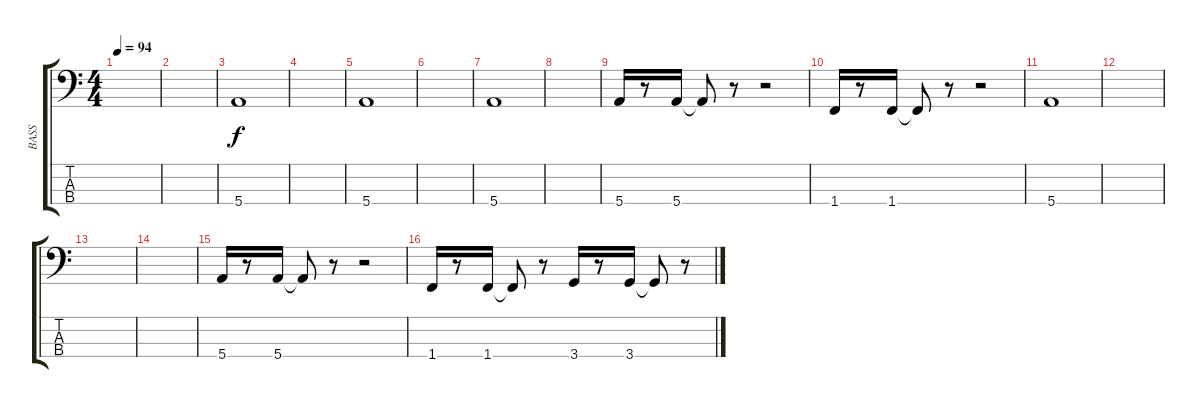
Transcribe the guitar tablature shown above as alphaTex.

\track ("BASS" "BASS") {instrument electricbassfinger}
\staff {score tabs}
\tuning (G2 D2 A1 E1) {hide}
\ts (4 4)
\tempo 94
\clef f4
\ks c
|
|
5.4.1 |
|
5.4.1 |
|
5.4.1 |
|
5.4.16 r.8 5.4.16 5.4{t}.8 r.8 r.2 |
1.4.16 r.8 1.4.16 1.4{t}.8 r.8 r.2 |
5.4.1 |
|
|
|
5.4.16 r.8 5.4.16 5.4{t}.8 r.8 r.2 |
1.4.16 r.8 1.4.16 1.4{t}.8 r.8 3.4.16 r.8 3.4.16 3.4{t}.8 r.8
